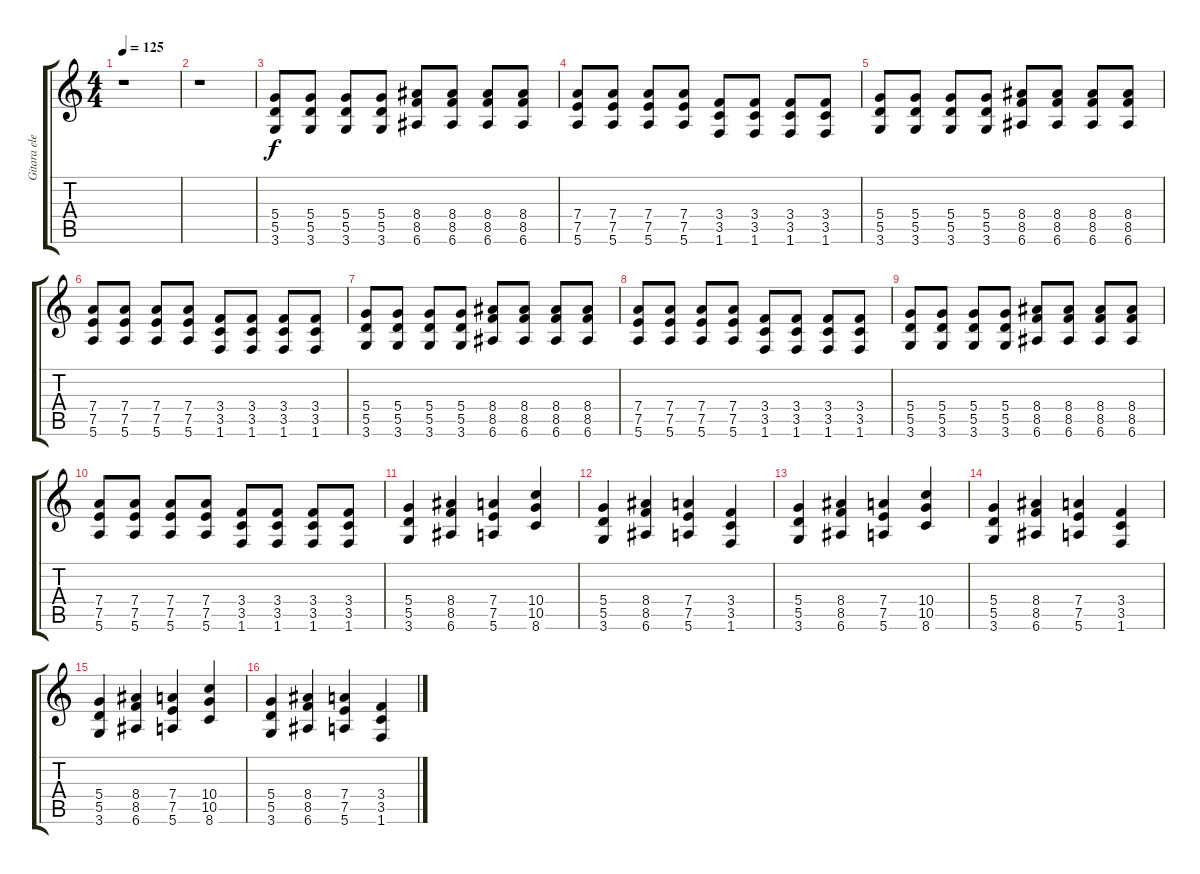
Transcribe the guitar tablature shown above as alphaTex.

\track ("Gitara elektryczna (II)" "Gitara ele") {instrument distortionguitar}
\staff {score tabs}
\tuning (E4 B3 G3 D3 A2 E2) {hide}
\ts (4 4)
\tempo 125
\clef g2
\ks c
r.1{dy f} |
r.1 |
(5.4 5.5 3.6).8 (5.4 5.5 3.6).8 (5.4 5.5 3.6).8 (5.4 5.5 3.6).8 (8.4 8.5 6.6).8 (8.4 8.5 6.6).8 (8.4 8.5 6.6).8 (8.4 8.5 6.6).8 |
(7.4 7.5 5.6).8 (7.4 7.5 5.6).8 (7.4 7.5 5.6).8 (7.4 7.5 5.6).8 (3.4 3.5 1.6).8 (3.4 3.5 1.6).8 (3.4 3.5 1.6).8 (3.4 3.5 1.6).8 |
(5.4 5.5 3.6).8 (5.4 5.5 3.6).8 (5.4 5.5 3.6).8 (5.4 5.5 3.6).8 (8.4 8.5 6.6).8 (8.4 8.5 6.6).8 (8.4 8.5 6.6).8 (8.4 8.5 6.6).8 |
(7.4 7.5 5.6).8 (7.4 7.5 5.6).8 (7.4 7.5 5.6).8 (7.4 7.5 5.6).8 (3.4 3.5 1.6).8 (3.4 3.5 1.6).8 (3.4 3.5 1.6).8 (3.4 3.5 1.6).8 |
(5.4 5.5 3.6).8 (5.4 5.5 3.6).8 (5.4 5.5 3.6).8 (5.4 5.5 3.6).8 (8.4 8.5 6.6).8 (8.4 8.5 6.6).8 (8.4 8.5 6.6).8 (8.4 8.5 6.6).8 |
(7.4 7.5 5.6).8 (7.4 7.5 5.6).8 (7.4 7.5 5.6).8 (7.4 7.5 5.6).8 (3.4 3.5 1.6).8 (3.4 3.5 1.6).8 (3.4 3.5 1.6).8 (3.4 3.5 1.6).8 |
(5.4 5.5 3.6).8 (5.4 5.5 3.6).8 (5.4 5.5 3.6).8 (5.4 5.5 3.6).8 (8.4 8.5 6.6).8 (8.4 8.5 6.6).8 (8.4 8.5 6.6).8 (8.4 8.5 6.6).8 |
(7.4 7.5 5.6).8 (7.4 7.5 5.6).8 (7.4 7.5 5.6).8 (7.4 7.5 5.6).8 (3.4 3.5 1.6).8 (3.4 3.5 1.6).8 (3.4 3.5 1.6).8 (3.4 3.5 1.6).8 |
(5.4 5.5 3.6).4 (8.4 8.5 6.6).4 (7.4 7.5 5.6).4 (10.4 10.5 8.6).4 |
(5.4 5.5 3.6).4 (8.4 8.5 6.6).4 (7.4 7.5 5.6).4 (3.4 3.5 1.6).4 |
(5.4 5.5 3.6).4 (8.4 8.5 6.6).4 (7.4 7.5 5.6).4 (10.4 10.5 8.6).4 |
(5.4 5.5 3.6).4 (8.4 8.5 6.6).4 (7.4 7.5 5.6).4 (3.4 3.5 1.6).4 |
(5.4 5.5 3.6).4 (8.4 8.5 6.6).4 (7.4 7.5 5.6).4 (10.4 10.5 8.6).4 |
(5.4 5.5 3.6).4 (8.4 8.5 6.6).4 (7.4 7.5 5.6).4 (3.4 3.5 1.6).4
